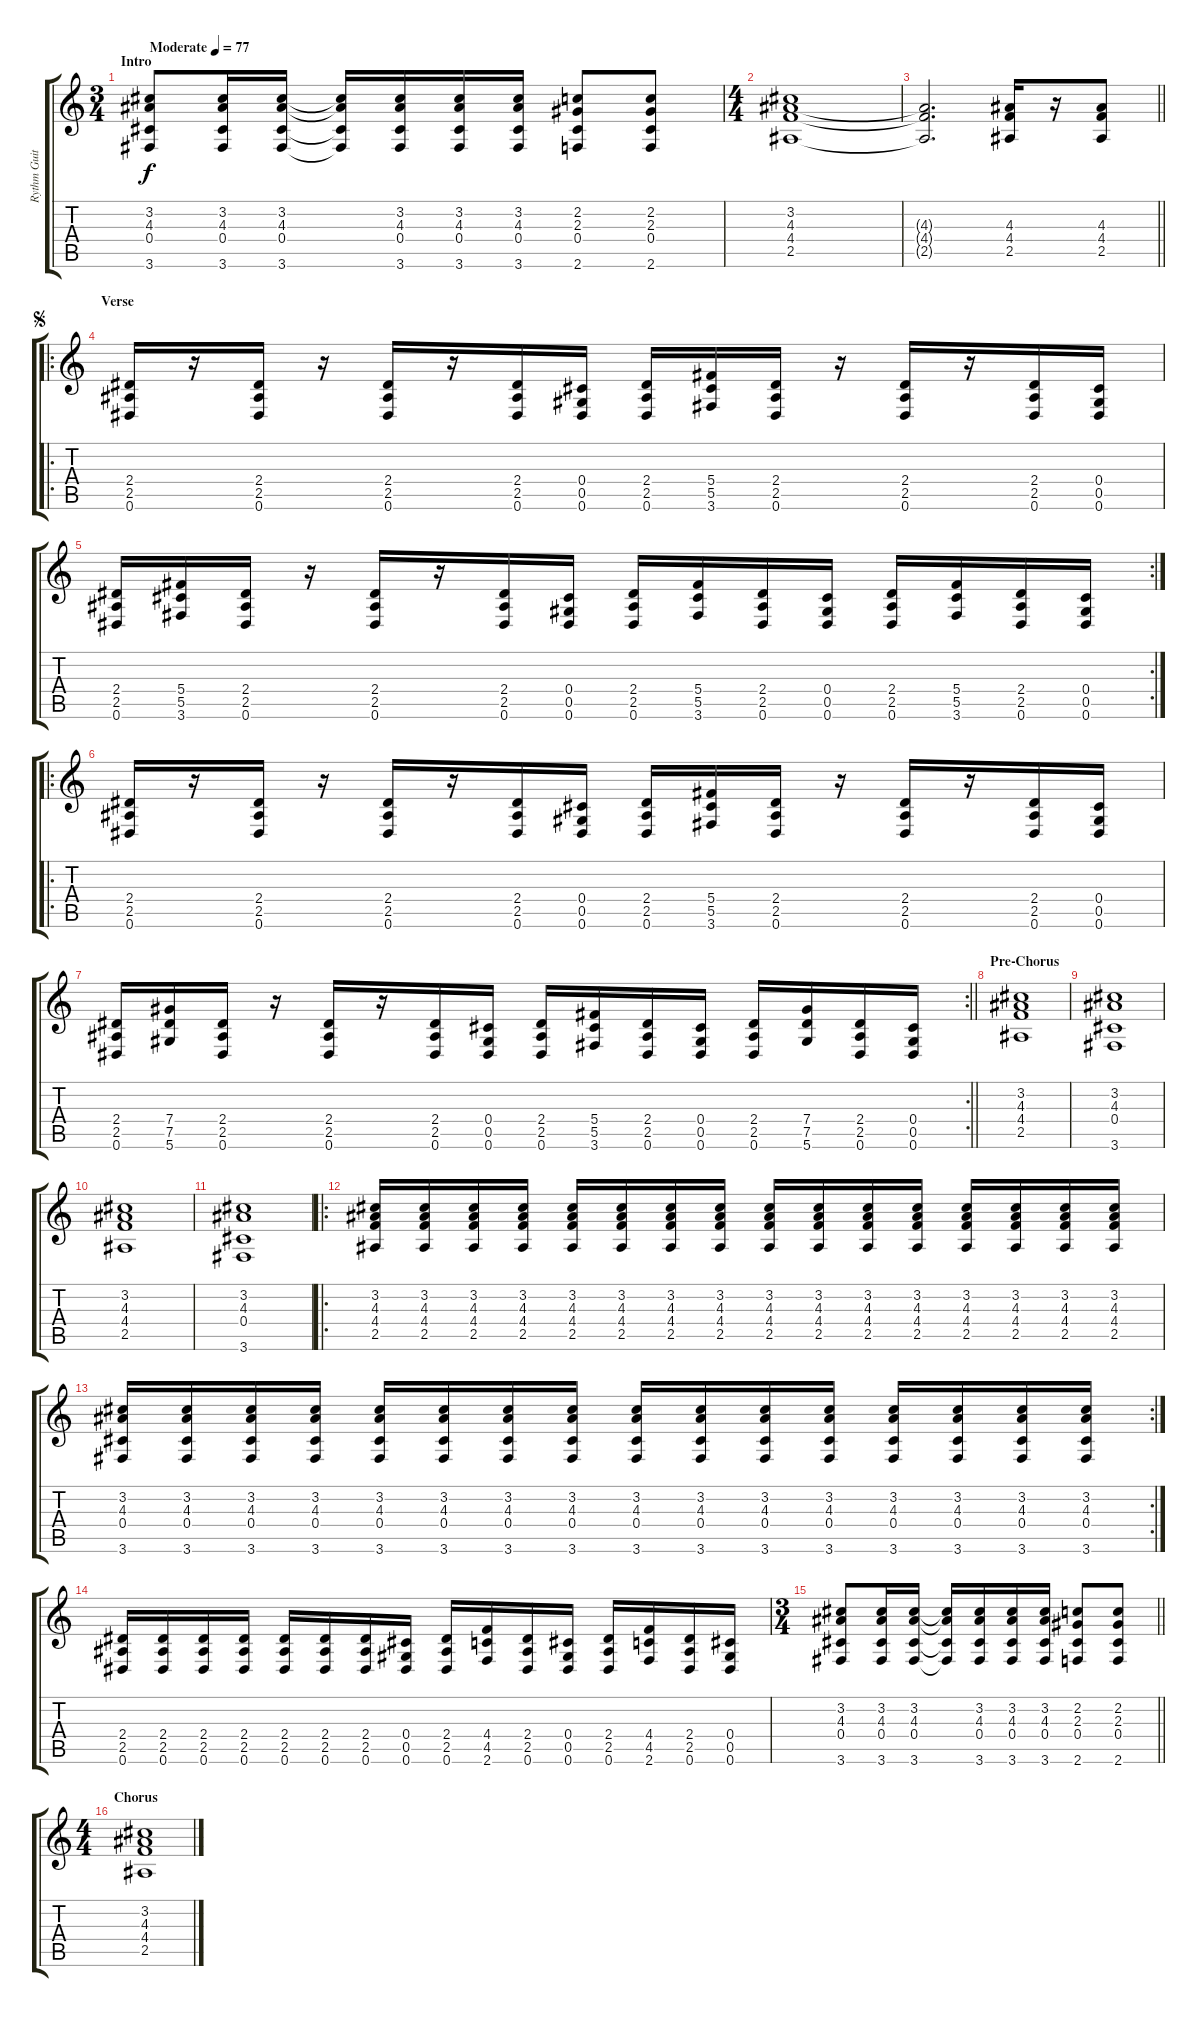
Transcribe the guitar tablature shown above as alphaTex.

\track ("Rythm Guitar" "Rythm Guit") {instrument overdrivenguitar}
\staff {score tabs}
\tuning (Eb4 Bb3 Gb3 Db3 Ab2 Eb2) {hide}
\ts (3 4)
\section ("" "Intro")
\tempo (77 "Moderate")
\clef g2
\ks c
(3.2 4.3 0.4 3.6).8{dy f instrument overdrivenguitar} (3.2 4.3 0.4 3.6).16 (3.2 4.3 0.4 3.6).16 (3.2{t} 4.3{t} 0.4{t} 3.6{t}).16 (3.2 4.3 0.4 3.6).16 (3.2 4.3 0.4 3.6).16 (3.2 4.3 0.4 3.6).16 (2.2 2.3 0.4 2.6).8 (2.2 2.3 0.4 2.6).8 |
\ts (4 4)
(3.2 4.3 4.4 2.5).1 |
\barLineRight lightlight
(4.3{t} 4.4{t} 2.5{t}).2{d} (4.3 4.4 2.5).16 r.16 (4.3 4.4 2.5).8 |
\ro
\section ("" "Verse")
\jump segno
(2.4 2.5 0.6).16 r.16 (2.4 2.5 0.6).16 r.16 (2.4 2.5 0.6).16 r.16 (2.4 2.5 0.6).16 (0.4 0.5 0.6).16 (2.4 2.5 0.6).16 (5.4 5.5 3.6).16 (2.4 2.5 0.6).16 r.16 (2.4 2.5 0.6).16 r.16 (2.4 2.5 0.6).16 (0.4 0.5 0.6).16 |
\rc 2
(2.4 2.5 0.6).16 (5.4 5.5 3.6).16 (2.4 2.5 0.6).16 r.16 (2.4 2.5 0.6).16 r.16 (2.4 2.5 0.6).16 (0.4 0.5 0.6).16 (2.4 2.5 0.6).16 (5.4 5.5 3.6).16 (2.4 2.5 0.6).16 (0.4 0.5 0.6).16 (2.4 2.5 0.6).16 (5.4 5.5 3.6).16 (2.4 2.5 0.6).16 (0.4 0.5 0.6).16 |
\ro
(2.4 2.5 0.6).16 r.16 (2.4 2.5 0.6).16 r.16 (2.4 2.5 0.6).16 r.16 (2.4 2.5 0.6).16 (0.4 0.5 0.6).16 (2.4 2.5 0.6).16 (5.4 5.5 3.6).16 (2.4 2.5 0.6).16 r.16 (2.4 2.5 0.6).16 r.16 (2.4 2.5 0.6).16 (0.4 0.5 0.6).16 |
\rc 2
\barLineRight lightlight
(2.4 2.5 0.6).16 (7.4 7.5 5.6).16 (2.4 2.5 0.6).16 r.16 (2.4 2.5 0.6).16 r.16 (2.4 2.5 0.6).16 (0.4 0.5 0.6).16 (2.4 2.5 0.6).16 (5.4 5.5 3.6).16 (2.4 2.5 0.6).16 (0.4 0.5 0.6).16 (2.4 2.5 0.6).16 (7.4 7.5 5.6).16 (2.4 2.5 0.6).16 (0.4 0.5 0.6).16 |
\section ("" "Pre-Chorus")
(3.2 4.3 4.4 2.5).1 |
(3.2 4.3 0.4 3.6).1 |
(3.2 4.3 4.4 2.5).1 |
(3.2 4.3 0.4 3.6).1 |
\ro
(3.2 4.3 4.4 2.5).16 (3.2 4.3 4.4 2.5).16 (3.2 4.3 4.4 2.5).16 (3.2 4.3 4.4 2.5).16 (3.2 4.3 4.4 2.5).16 (3.2 4.3 4.4 2.5).16 (3.2 4.3 4.4 2.5).16 (3.2 4.3 4.4 2.5).16 (3.2 4.3 4.4 2.5).16 (3.2 4.3 4.4 2.5).16 (3.2 4.3 4.4 2.5).16 (3.2 4.3 4.4 2.5).16 (3.2 4.3 4.4 2.5).16 (3.2 4.3 4.4 2.5).16 (3.2 4.3 4.4 2.5).16 (3.2 4.3 4.4 2.5).16 |
\rc 2
(3.2 4.3 0.4 3.6).16 (3.2 4.3 0.4 3.6).16 (3.2 4.3 0.4 3.6).16 (3.2 4.3 0.4 3.6).16 (3.2 4.3 0.4 3.6).16 (3.2 4.3 0.4 3.6).16 (3.2 4.3 0.4 3.6).16 (3.2 4.3 0.4 3.6).16 (3.2 4.3 0.4 3.6).16 (3.2 4.3 0.4 3.6).16 (3.2 4.3 0.4 3.6).16 (3.2 4.3 0.4 3.6).16 (3.2 4.3 0.4 3.6).16 (3.2 4.3 0.4 3.6).16 (3.2 4.3 0.4 3.6).16 (3.2 4.3 0.4 3.6).16 |
(2.4 2.5 0.6).16 (2.4 2.5 0.6).16 (2.4 2.5 0.6).16 (2.4 2.5 0.6).16 (2.4 2.5 0.6).16 (2.4 2.5 0.6).16 (2.4 2.5 0.6).16 (0.4 0.5 0.6).16 (2.4 2.5 0.6).16 (4.4 4.5 2.6).16 (2.4 2.5 0.6).16 (0.4 0.5 0.6).16 (2.4 2.5 0.6).16 (4.4 4.5 2.6).16 (2.4 2.5 0.6).16 (0.4 0.5 0.6).16 |
\ts (3 4)
\barLineRight lightlight
(3.2 4.3 0.4 3.6).8 (3.2 4.3 0.4 3.6).16 (3.2 4.3 0.4 3.6).16 (3.2{t} 4.3{t} 0.4{t} 3.6{t}).16 (3.2 4.3 0.4 3.6).16 (3.2 4.3 0.4 3.6).16 (3.2 4.3 0.4 3.6).16 (2.2 2.3 0.4 2.6).8 (2.2 2.3 0.4 2.6).8 |
\ts (4 4)
\section ("" "Chorus")
(3.2 4.3 4.4 2.5).1
